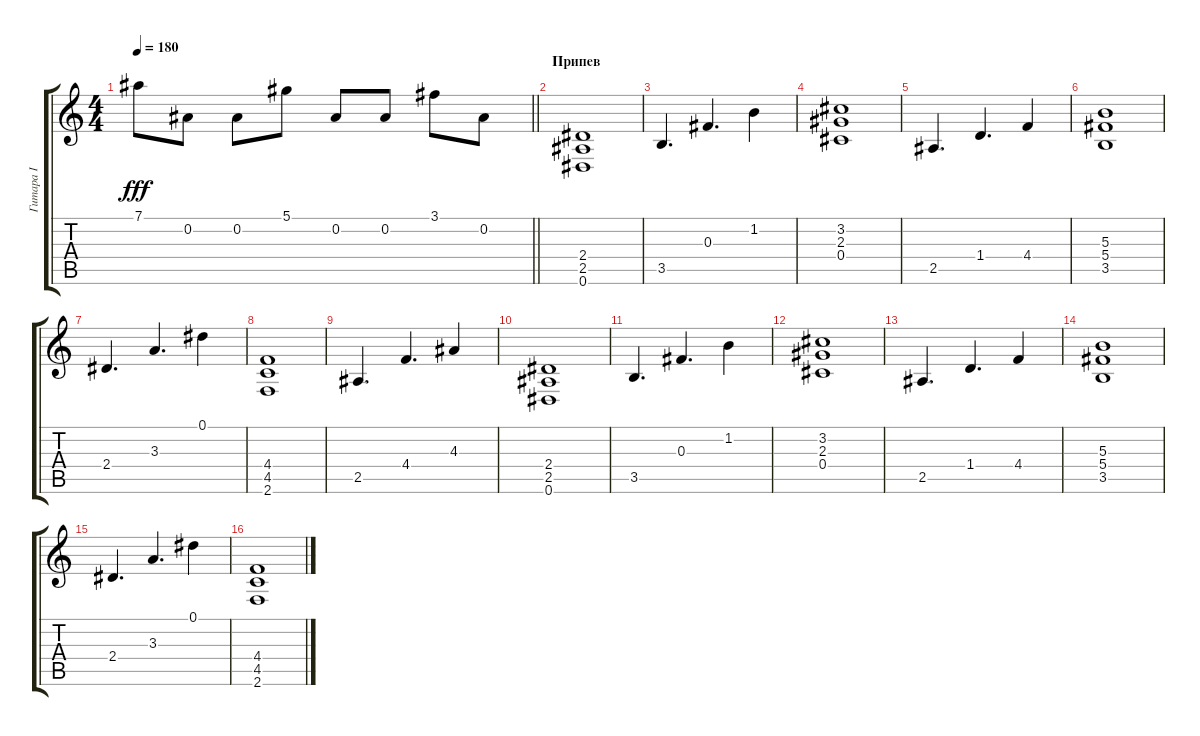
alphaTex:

\track ("Гитара I" "Гитара I") {instrument distortionguitar}
\staff {score tabs}
\tuning (Eb4 Bb3 Gb3 Db3 Ab2 Eb2) {hide}
\ts (4 4)
\tempo 180
\clef g2
\barLineRight lightlight
\ks c
7.1.8{dy fff} 0.2.8 0.2.8 5.1.8 0.2.8 0.2.8 3.1.8 0.2.8 |
\section ("" "Припев")
(2.4 2.5 0.6).1 |
3.5.4{d} 0.3.4{d} 1.2.4 |
(3.2 2.3 0.4).1 |
2.5.4{d} 1.4.4{d} 4.4.4 |
(5.3 5.4 3.5).1 |
2.4.4{d} 3.3.4{d} 0.1.4 |
(4.4 4.5 2.6).1 |
2.5.4{d} 4.4.4{d} 4.3.4 |
(2.4 2.5 0.6).1 |
3.5.4{d} 0.3.4{d} 1.2.4 |
(3.2 2.3 0.4).1 |
2.5.4{d} 1.4.4{d} 4.4.4 |
(5.3 5.4 3.5).1 |
2.4.4{d} 3.3.4{d} 0.1.4 |
(4.4 4.5 2.6).1
